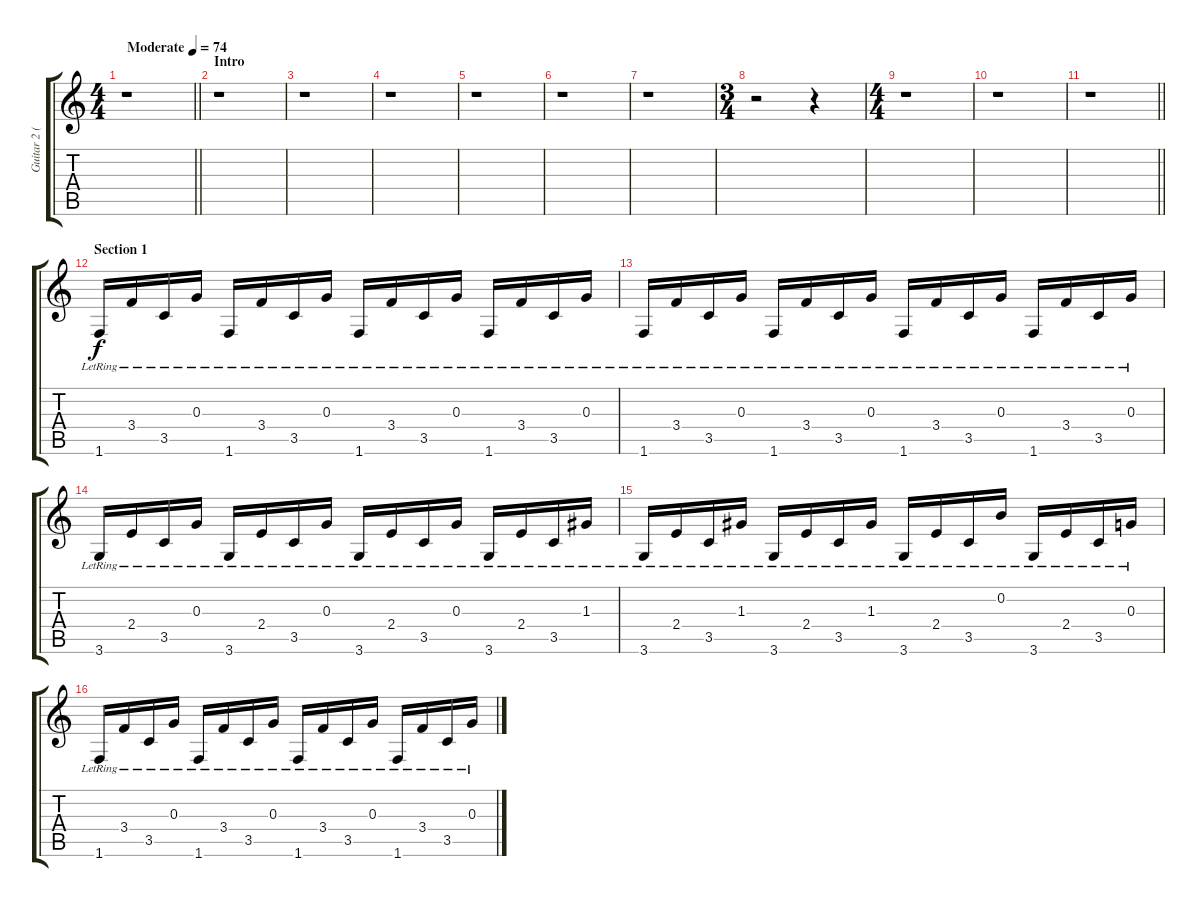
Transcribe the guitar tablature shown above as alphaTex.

\track ("Guitar 2 (Acoustic, Fingerstyle)" "Guitar 2 (") {instrument acousticguitarsteel}
\staff {score tabs}
\tuning (E4 B3 G3 D3 A2 E2) {hide}
\ts (4 4)
\tempo (74 "Moderate")
\clef g2
\barLineRight lightlight
\ks c
r.1{dy f instrument acousticguitarsteel} |
\section ("" "Intro")
r.1 |
r.1 |
r.1 |
r.1 |
r.1 |
r.1 |
\ts (3 4)
r.2 r.4 |
\ts (4 4)
r.1 |
r.1 |
\barLineRight lightlight
r.1 |
\section ("" "Section 1")
1.6{lr}.16 3.4{lr}.16 3.5{lr}.16 0.3{lr}.16 1.6{lr}.16 3.4{lr}.16 3.5{lr}.16 0.3{lr}.16 1.6{lr}.16 3.4{lr}.16 3.5{lr}.16 0.3{lr}.16 1.6{lr}.16 3.4{lr}.16 3.5{lr}.16 0.3{lr}.16 |
1.6{lr}.16 3.4{lr}.16 3.5{lr}.16 0.3{lr}.16 1.6{lr}.16 3.4{lr}.16 3.5{lr}.16 0.3{lr}.16 1.6{lr}.16 3.4{lr}.16 3.5{lr}.16 0.3{lr}.16 1.6{lr}.16 3.4{lr}.16 3.5{lr}.16 0.3{lr}.16 |
3.6{lr}.16 2.4{lr}.16 3.5{lr}.16 0.3{lr}.16 3.6{lr}.16 2.4{lr}.16 3.5{lr}.16 0.3{lr}.16 3.6{lr}.16 2.4{lr}.16 3.5{lr}.16 0.3{lr}.16 3.6{lr}.16 2.4{lr}.16 3.5{lr}.16 1.3{lr}.16 |
3.6{lr}.16 2.4{lr}.16 3.5{lr}.16 1.3{lr}.16 3.6{lr}.16 2.4{lr}.16 3.5{lr}.16 1.3{lr}.16 3.6{lr}.16 2.4{lr}.16 3.5{lr}.16 0.2{lr}.16 3.6{lr}.16 2.4{lr}.16 3.5{lr}.16 0.3{lr}.16 |
1.6{lr}.16 3.4{lr}.16 3.5{lr}.16 0.3{lr}.16 1.6{lr}.16 3.4{lr}.16 3.5{lr}.16 0.3{lr}.16 1.6{lr}.16 3.4{lr}.16 3.5{lr}.16 0.3{lr}.16 1.6{lr}.16 3.4{lr}.16 3.5{lr}.16 0.3{lr}.16
